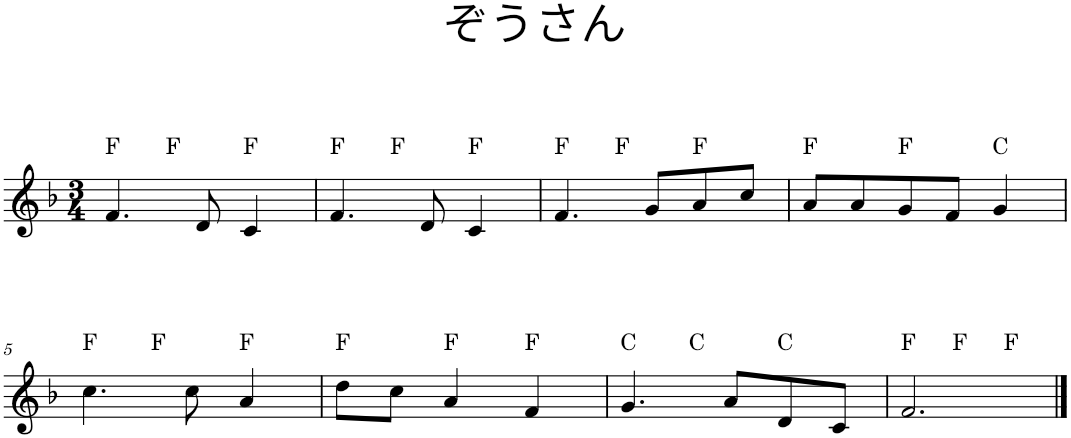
**kern	**harte
*part1	*part1
*staff1	*
*I"Piano	*
*I'Pno.	*
*clefG2	*
*k[b-]	*
*M3/4	*
=1	=1
*^	*
4.f/	4ryy	F:maj
.	2ryy	F:maj
8d/	.	.
4c/	.	F:maj
=2	=2	=2
4.f/	4ryy	F:maj
.	2ryy	F:maj
8d/	.	.
4c/	.	F:maj
=3	=3	=3
4.f/	4ryy	F:maj
.	2ryy	F:maj
8g/L	.	.
8a/	.	F:maj
8cc/J	.	.
*v	*v	*
=4	=4
8a/L	F:maj
8a/	.
8g/	F:maj
8f/J	.
4g/	C:maj
!!LO:LB:g=z
=5	=5
*^	*
4.cc\	4ryy	F:maj
.	2ryy	F:maj
8cc\	.	.
4a/	.	F:maj
*v	*v	*
=6	=6
8dd\L	F:maj
8cc\J	.
4a/	F:maj
4f/	F:maj
=7	=7
*^	*
4.g/	4ryy	C:maj
.	2ryy	C:maj
8a/L	.	.
8d/	.	C:maj
8c/J	.	.
=8	=8	=8
*	*^	*
2.f/	4ryy	2ryy	F:maj
.	2ryy	.	F:maj
.	.	4ryy	F:maj
*v	*v	*v	*
==	==
*-	*-
